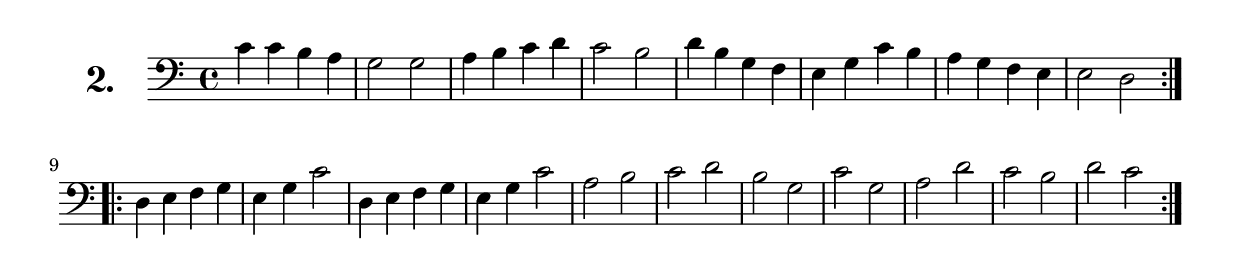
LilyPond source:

\version "2.18.2"

\score {
  \new StaffGroup = "" \with {
        instrumentName = \markup { \bold \huge { \number "2." }}
      }
  <<
    \new Staff = "celloI" 
    \relative c' {
      \clef bass
      \key c \major
      \time 4/4

      \repeat volta 2 {
        c4 c b a  | %01
        g2 g      | %02
        a4 b c d  | %03
        c2 b      | %04
        d4 b g f  | %05
        e g c b   | %06
        a g f e   | %07
        e2 d      | %08
      }
      \repeat volta 2 { 
        d4 e f g  | %09
        e g c2    | %10
        d,4 e f g | %11
        e g c2    | %12
        a2 b c d  | %13
        b g c g   | %14
        a d c b   | %15
        d2 c      | %16
      }
    }
  >>
  \layout {}
  \header {
    composer = "Bernhard Romberg"
  }
}
